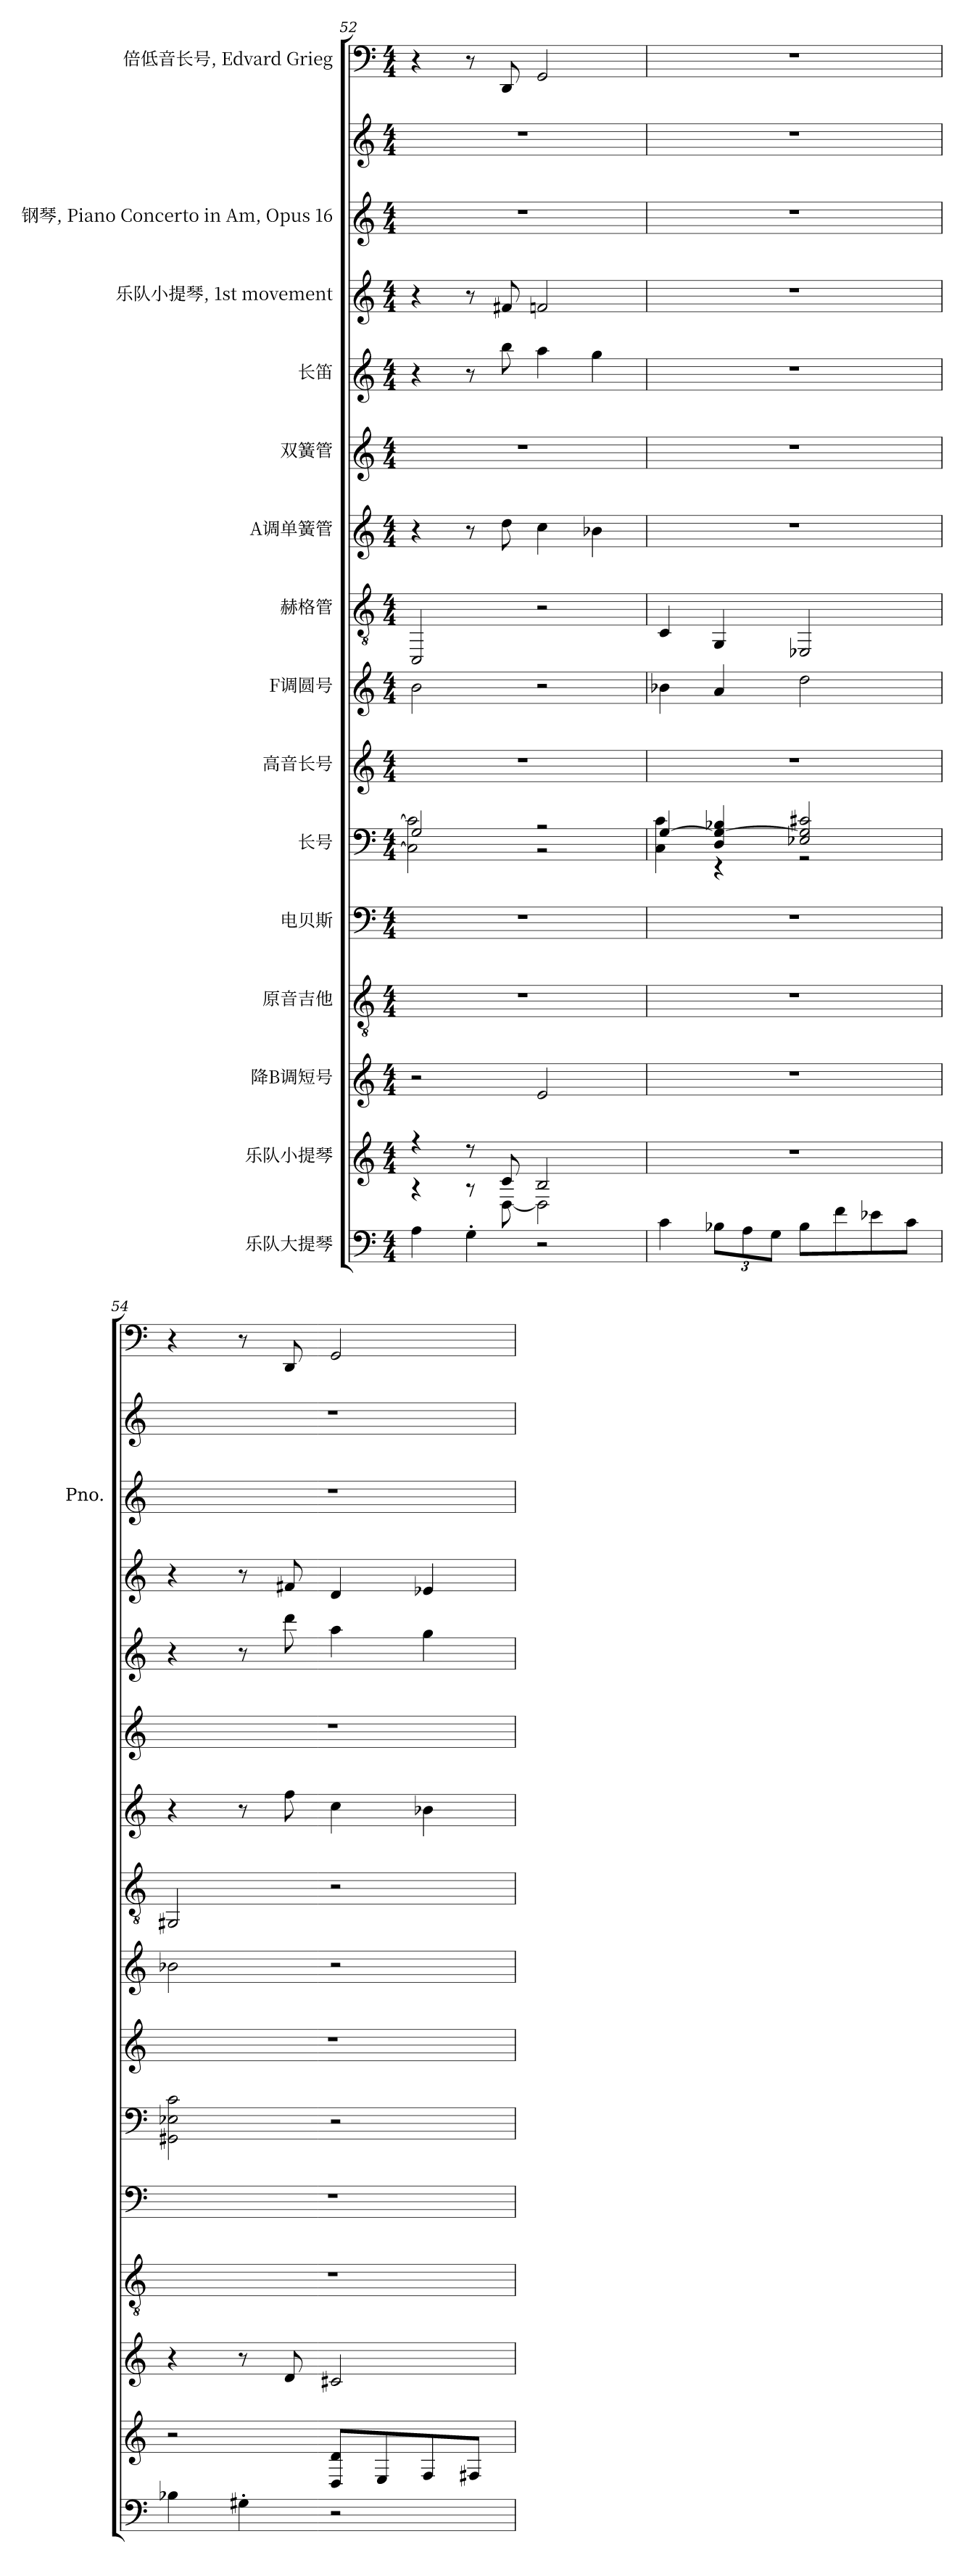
**kern	**kern	**kern	**kern	**kern	**kern	**kern	**kern	**kern	**kern	**kern	**kern	**kern	**kern	**kern	**kern
*part15	*part14	*part13	*part12	*part11	*part10	*part9	*part8	*part7	*part6	*part5	*part4	*part3	*part2	*part2	*part1
*staff16	*staff15	*staff14	*staff13	*staff12	*staff11	*staff10	*staff9	*staff8	*staff7	*staff6	*staff5	*staff4	*staff3	*staff2	*staff1
*I"乐队大提琴	*I"乐队小提琴	*I"降B调短号	*I"原音吉他	*I"电贝斯	*I"长号	*I"高音长号	*I"F调圆号	*I"赫格管	*I"A调单簧管	*I"双簧管	*I"长笛	*I"乐队小提琴, 1st movement	*I"钢琴,   Piano Concerto in Am, Opus 16	*	*I"倍低音长号, Edvard Grieg
*	*	*	*	*	*	*	*	*	*	*	*	*	*I'Pno.	*	*
*clefF4	*clefG2	*clefG2	*clefGv2	*clefF4	*clefF4	*clefG2	*clefG2	*clefGv2	*clefG2	*clefG2	*clefG2	*clefG2	*clefG2	*clefG2	*clefF4
*	*	*ITrd1c2	*	*ITrd7c12	*	*	*ITrd4c7	*	*ITrd2c3	*	*	*	*	*	*
*k[]	*k[]	*k[b-e-]	*k[]	*k[]	*k[]	*k[]	*k[b-]	*k[]	*k[f#c#g#]	*k[]	*k[]	*k[]	*k[]	*k[]	*k[]
*M4/4	*M4/4	*M4/4	*M4/4	*M4/4	*M4/4	*M4/4	*M4/4	*M4/4	*M4/4	*M4/4	*M4/4	*M4/4	*M4/4	*M4/4	*M4/4
=52	=52	=52	=52	=52	=52	=52	=52	=52	=52	=52	=52	=52	=52	=52	=52
*	*^	*	*	*	*^	*	*	*	*	*	*	*	*	*	*
4A\	4r	4r	2r	1r	1r	2G/	2C\] 2c\]	1r	2e\	2CC/	4r	1r	4r	4r	1r	1r	4r
4G'\	8r	8r	.	.	.	.	.	.	.	.	8r	.	8r	8r	.	.	8r
.	8c/	[8D\	.	.	.	.	.	.	.	.	8b\	.	8bb\	8f#X/	.	.	8DD/
2r	2B/	2D\]	2d/	.	.	2r	2r	.	2r	2r	4a\	.	4aa\	2fn/	.	.	2GG/
.	.	.	.	.	.	.	.	.	.	.	4gn\	.	4gg\	.	.	.	.
*	*v	*v	*	*	*	*	*	*	*	*	*	*	*	*	*	*	*
=53	=53	=53	=53	=53	=53	=53	=53	=53	=53	=53	=53	=53	=53	=53	=53	=53
4c\	1r	1r	1r	1r	[4G/	4C\ 4c\	1r	4e-X\	4C/	1r	1r	1r	1r	1r	1r	1r
*Xbrackettup	*	*	*	*	*	*	*	*	*	*	*	*	*	*	*	*
12B-X\L	.	.	.	.	4D/ 4G/_ 4B-X/	4r	.	4d/	4GG/	.	.	.	.	.	.	.
12A\	.	.	.	.	.	.	.	.	.	.	.	.	.	.	.	.
12G\J	.	.	.	.	.	.	.	.	.	.	.	.	.	.	.	.
8B-\L	.	.	.	.	2E-X/ 2G/] 2c#X/	2r	.	2g\	2EE-X/	.	.	.	.	.	.	.
8f\	.	.	.	.	.	.	.	.	.	.	.	.	.	.	.	.
8e-X\	.	.	.	.	.	.	.	.	.	.	.	.	.	.	.	.
8c\J	.	.	.	.	.	.	.	.	.	.	.	.	.	.	.	.
*	*	*	*	*	*v	*v	*	*	*	*	*	*	*	*	*	*
=54	=54	=54	=54	=54	=54	=54	=54	=54	=54	=54	=54	=54	=54	=54	=54
4B-X\	2r	4r	1r	1r	2GG#X\ 2E-X\ 2c\	1r	2e-X\	2GG#X/	4r	1r	4r	4r	1r	1r	4r
4G#X'\	.	8r	.	.	.	.	.	.	8r	.	8r	8r	.	.	8r
.	.	8c/	.	.	.	.	.	.	8dd\	.	8ddd\	8f#X/	.	.	8DD/
2r	8D/ 8d/L	2Bn/	.	.	2r	.	2r	2r	4a\	.	4aa\	4d/	.	.	2GG/
.	8E/	.	.	.	.	.	.	.	.	.	.	.	.	.	.
.	8F/	.	.	.	.	.	.	.	4gn\	.	4gg\	4e-X/	.	.	.
.	8F#X/J	.	.	.	.	.	.	.	.	.	.	.	.	.	.
=	=	=	=	=	=	=	=	=	=	=	=	=	=	=	=
*-	*-	*-	*-	*-	*-	*-	*-	*-	*-	*-	*-	*-	*-	*-	*-
